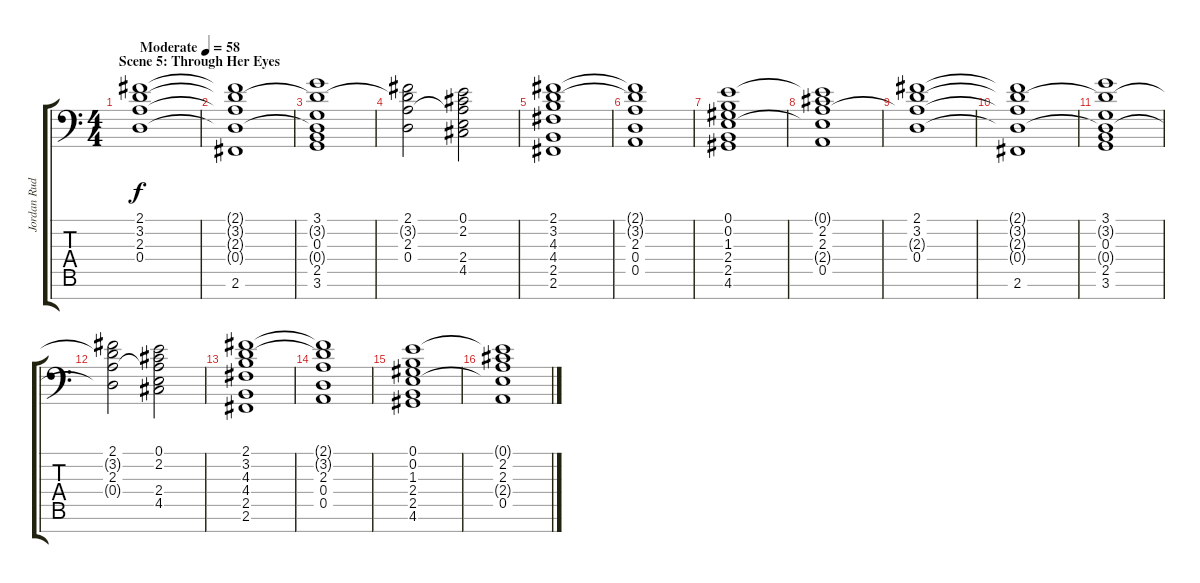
\track ("Jordan Rudess" "Jordan Rud") {instrument lead2sawtooth}
\staff {score tabs}
\tuning (E4 B3 G3 D3 A2 E2 C-1) {hide}
\ts (4 4)
\section ("" "Scene 5: Through Her Eyes")
\tempo (58 "Moderate")
\clef f4
\ks c
(2.1 3.2 2.3 0.4).1{dy f volume 9 instrument synthstrings1} |
(2.1{t} 3.2{t} 2.3{t} 0.4{t} 2.6).1 |
(3.1 3.2{t} 0.3 0.4{t} 2.5 3.6).1 |
(2.1 3.2{t} 2.3 0.4).2 (0.1 2.2 2.3{t} 2.4 4.5).2 |
(2.1 3.2 4.3 4.4 2.5 2.6).1 |
(2.1{t} 3.2{t} 2.3 0.4 0.5).1 |
(0.1 0.2 1.3 2.4 2.5 4.6).1 |
(0.1{t} 2.2 2.3 2.4{t} 0.5).1 |
(2.1 3.2 2.3{t} 0.4).1 |
(2.1{t} 3.2{t} 2.3{t} 0.4{t} 2.6).1 |
(3.1 3.2{t} 0.3 0.4{t} 2.5 3.6).1 |
(2.1 3.2{t} 2.3 0.4{t}).2 (0.1 2.2 2.3{t} 2.4 4.5).2 |
(2.1 3.2 4.3 4.4 2.5 2.6).1 |
(2.1{t} 3.2{t} 2.3 0.4 0.5).1 |
(0.1 0.2 1.3 2.4 2.5 4.6).1 |
(0.1{t} 2.2 2.3 2.4{t} 0.5).1
